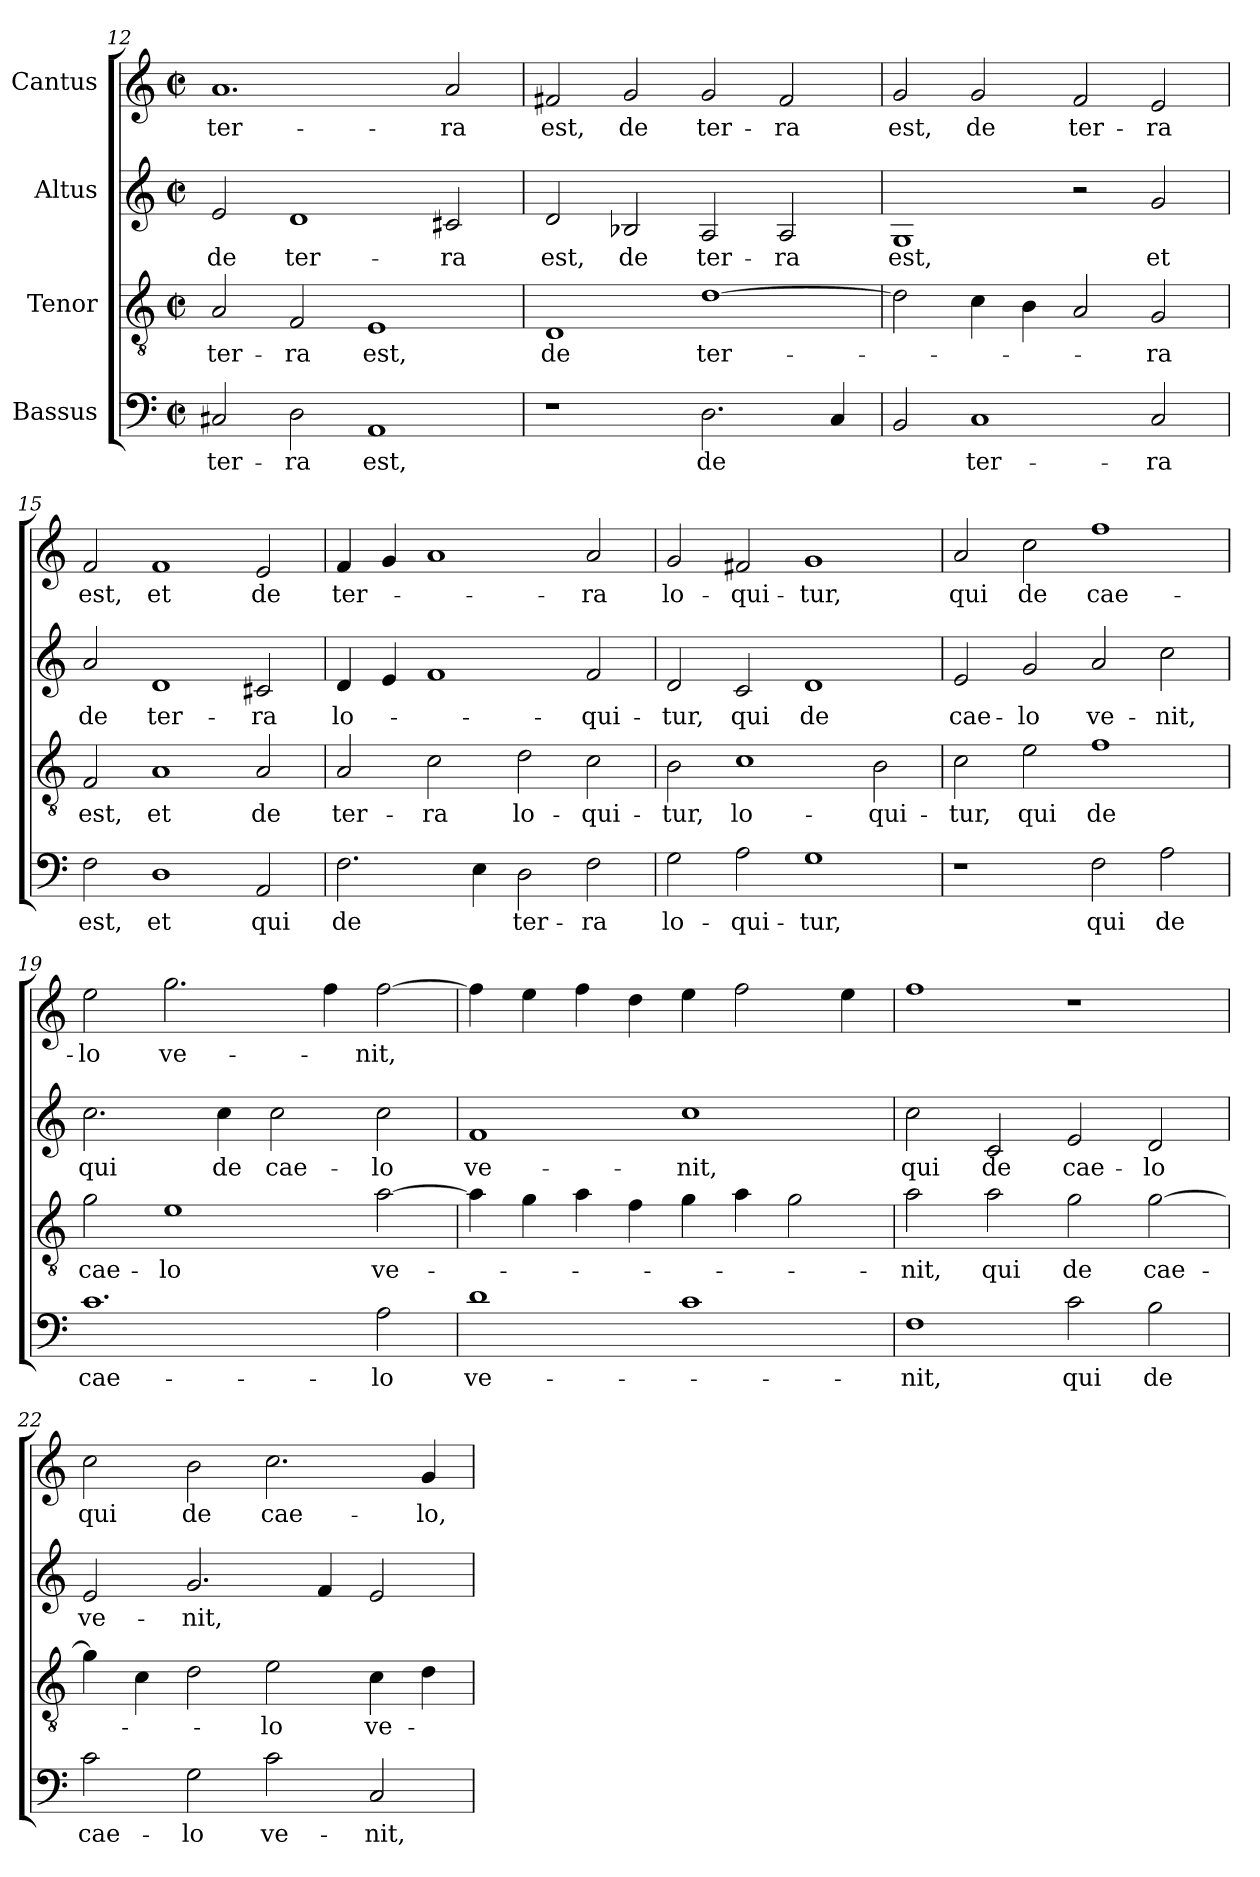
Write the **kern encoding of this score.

**kern	**text	**kern	**text	**kern	**text	**kern	**text
*part4	*part4	*part3	*part3	*part2	*part2	*part1	*part1
*staff4	*staff4	*staff3	*staff3	*staff2	*staff2	*staff1	*staff1
*I"Bassus	*	*I"Tenor	*	*I"Altus	*	*I"Cantus	*
*clefF4	*	*clefGv2	*	*clefG2	*	*clefG2	*
*k[]	*	*k[]	*	*k[]	*	*k[]	*
*M4/2	*	*M4/2	*	*M4/2	*	*M4/2	*
*met(c|)	*	*met(c|)	*	*met(c|)	*	*met(c|)	*
=12	=12	=12	=12	=12	=12	=12	=12
!	!LO:LY:b	!	!LO:LY:b	!	!LO:LY:b	!	!LO:LY:b
2C#X/	ter-	2A/	ter-	2e/	de	1.a	ter-
!	!LO:LY:b	!	!LO:LY:b	!	!LO:LY:b	!	!
2D\	-ra	2F/	-ra	1d	ter-	.	.
!	!LO:LY:b	!	!LO:LY:b	!	!	!	!
1AA	est,	1E	est,	.	.	.	.
!	!	!	!	!	!LO:LY:b	!	!LO:LY:b
.	.	.	.	2c#X/	-ra	2a/	-ra
=13	=13	=13	=13	=13	=13	=13	=13
!	!	!	!LO:LY:b	!	!LO:LY:b	!	!LO:LY:b
1r	.	1D	de	2d/	est,	2f#X/	est,
!	!	!	!	!	!LO:LY:b	!	!LO:LY:b
.	.	.	.	2B-X/	de	2g/	de
!	!LO:LY:b	!	!LO:LY:b	!	!LO:LY:b	!	!LO:LY:b
2.D\	de	[1d	ter-	2A/	ter-	2g/	ter-
!	!	!	!	!	!LO:LY:b	!	!LO:LY:b
.	.	.	.	2A/	-ra	2f#/	-ra
4C/	.	.	.	.	.	.	.
=14	=14	=14	=14	=14	=14	=14	=14
!	!	!	!	!	!LO:LY:b	!	!LO:LY:b
2BB/	.	2d\]	.	1G	est,	2g/	est,
!	!LO:LY:b	!	!	!	!	!	!LO:LY:b
1C	ter-	4c\	.	.	.	2g/	de
.	.	4B\	.	.	.	.	.
!	!	!	!	!	!	!	!LO:LY:b
.	.	2A/	.	2r	.	2f/	ter-
!	!LO:LY:b	!	!LO:LY:b	!	!LO:LY:b	!	!LO:LY:b
2C/	-ra	2G/	-ra	2g/	et	2e/	-ra
=15	=15	=15	=15	=15	=15	=15	=15
!	!LO:LY:b	!	!LO:LY:b	!	!LO:LY:b	!	!LO:LY:b
2F\	est,	2F/	est,	2a/	de	2f/	est,
!	!LO:LY:b	!	!LO:LY:b	!	!LO:LY:b	!	!LO:LY:b
1D	et	1A	et	1d	ter-	1f	et
!	!LO:LY:b	!	!LO:LY:b	!	!LO:LY:b	!	!LO:LY:b
2AA/	qui	2A/	de	2c#X/	-ra	2e/	de
=16	=16	=16	=16	=16	=16	=16	=16
!	!LO:LY:b	!	!LO:LY:b	!	!LO:LY:b	!	!LO:LY:b
2.F\	de	2A/	ter-	4d/	lo-	4f/	ter-
.	.	.	.	4e/	.	4g/	.
!	!	!	!LO:LY:b	!	!	!	!
.	.	2c\	-ra	1f	.	1a	.
4E\	.	.	.	.	.	.	.
!	!LO:LY:b	!	!LO:LY:b	!	!	!	!
2D\	ter-	2d\	lo-	.	.	.	.
!	!LO:LY:b	!	!LO:LY:b	!	!LO:LY:b	!	!LO:LY:b
2F\	-ra	2c\	-qui-	2f/	-qui-	2a/	-ra
!!LO:PB:g=z
=17	=17	=17	=17	=17	=17	=17	=17
!	!LO:LY:b	!	!LO:LY:b	!	!LO:LY:b	!	!LO:LY:b
2G\	lo-	2B\	-tur,	2d/	-tur,	2g/	lo-
!	!LO:LY:b	!	!LO:LY:b	!	!LO:LY:b	!	!LO:LY:b
2A\	-qui-	1c	lo-	2c/	qui	2f#X/	-qui-
!	!LO:LY:b	!	!	!	!LO:LY:b	!	!LO:LY:b
1G	-tur,	.	.	1d	de	1g	-tur,
!	!	!	!LO:LY:b	!	!	!	!
.	.	2B\	-qui-	.	.	.	.
=18	=18	=18	=18	=18	=18	=18	=18
!	!	!	!LO:LY:b	!	!LO:LY:b	!	!LO:LY:b
1r	.	2c\	-tur,	2e/	cae-	2a/	qui
!	!	!	!LO:LY:b	!	!LO:LY:b	!	!LO:LY:b
.	.	2e\	qui	2g/	-lo	2cc\	de
!	!LO:LY:b	!	!LO:LY:b	!	!LO:LY:b	!	!LO:LY:b
2F\	qui	1f	de	2a/	ve-	1ff	cae-
!	!LO:LY:b	!	!	!	!LO:LY:b	!	!
2A\	de	.	.	2cc\	-nit,	.	.
=19	=19	=19	=19	=19	=19	=19	=19
!	!LO:LY:b	!	!LO:LY:b	!	!LO:LY:b	!	!LO:LY:b
1.c	cae-	2g\	cae-	2.cc\	qui	2ee\	-lo
!	!	!	!LO:LY:b	!	!	!	!LO:LY:b
.	.	1e	-lo	.	.	2.gg\	ve-
!	!	!	!	!	!LO:LY:b	!	!
.	.	.	.	4cc\	de	.	.
!	!	!	!	!	!LO:LY:b	!	!
.	.	.	.	2cc\	cae-	.	.
.	.	.	.	.	.	4ff\	.
!	!LO:LY:b	!	!LO:LY:b	!	!LO:LY:b	!	!LO:LY:b
2A\	-lo	[2a\	ve-	2cc\	-lo	[2ff\	-nit,
=20	=20	=20	=20	=20	=20	=20	=20
!	!LO:LY:b	!	!	!	!LO:LY:b	!	!
1d	ve-	4a\]	.	1f	ve-	4ff\]	.
.	.	4g\	.	.	.	4ee\	.
.	.	4a\	.	.	.	4ff\	.
.	.	4f\	.	.	.	4dd\	.
!	!	!	!	!	!LO:LY:b	!	!
1c	.	4g\	.	1cc	-nit,	4ee\	.
.	.	4a\	.	.	.	2ff\	.
.	.	2g\	.	.	.	.	.
.	.	.	.	.	.	4ee\	.
=21	=21	=21	=21	=21	=21	=21	=21
!	!LO:LY:b	!	!LO:LY:b	!	!LO:LY:b	!	!
1F	-nit,	2a\	-nit,	2cc\	qui	1ff	.
!	!	!	!LO:LY:b	!	!LO:LY:b	!	!
.	.	2a\	qui	2c/	de	.	.
!	!LO:LY:b	!	!LO:LY:b	!	!LO:LY:b	!	!
2c\	qui	2g\	de	2e/	cae-	1r	.
!	!LO:LY:b	!	!LO:LY:b	!	!LO:LY:b	!	!
2B\	de	[2g\	cae-	2d/	-lo	.	.
!!LO:LB:g=z
=22	=22	=22	=22	=22	=22	=22	=22
!	!LO:LY:b	!	!	!	!LO:LY:b	!	!LO:LY:b
2c\	cae-	4g\]	.	2e/	ve-	2cc\	qui
.	.	4c\	.	.	.	.	.
!	!LO:LY:b	!	!	!	!LO:LY:b	!	!LO:LY:b
2G\	-lo	2d\	.	2.g/	-nit,	2b\	de
!	!LO:LY:b	!	!LO:LY:b	!	!	!	!LO:LY:b
2c\	ve-	2e\	-lo	.	.	2.cc\	cae-
.	.	.	.	4f/	.	.	.
!	!LO:LY:b	!	!LO:LY:b	!	!	!	!
2C/	-nit,	4c\	ve-	2e/	.	.	.
!	!	!	!	!	!	!	!LO:LY:b
.	.	4d\	.	.	.	4g/	-lo,
=	=	=	=	=	=	=	=
*-	*-	*-	*-	*-	*-	*-	*-
